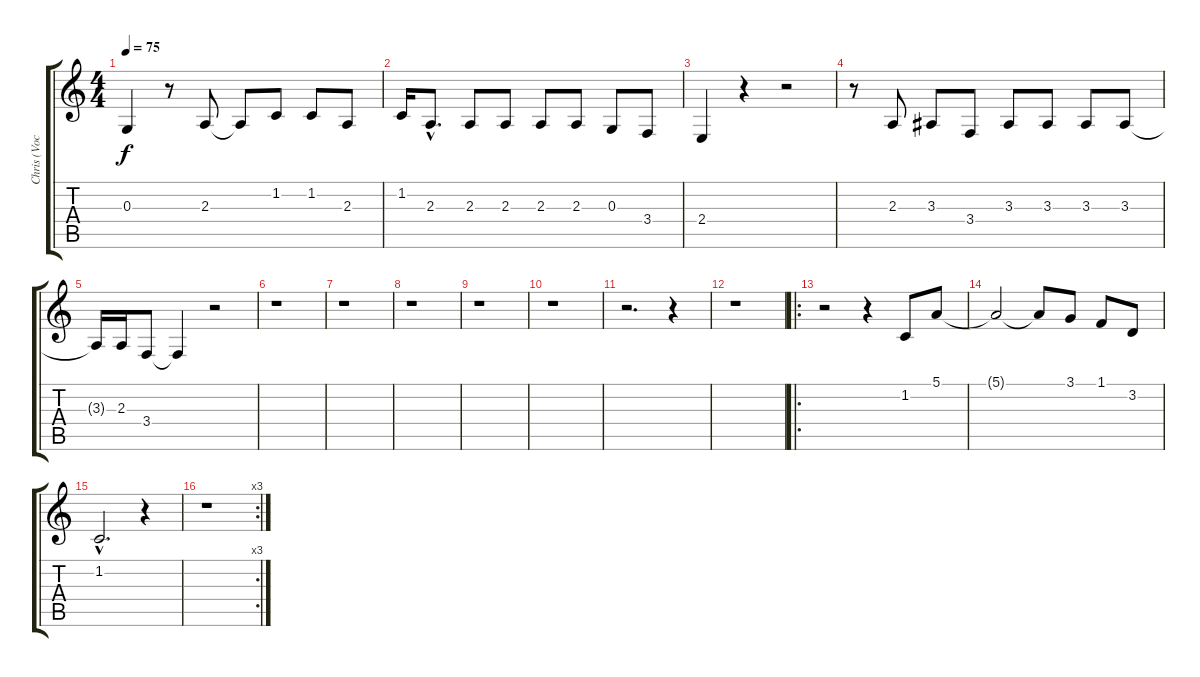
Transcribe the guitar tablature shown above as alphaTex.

\track ("Chris (Vocals)" "Chris (Voc") {instrument altosax}
\staff {score tabs}
\tuning (E4 B3 G3 D3 A2 E2) {hide}
\ts (4 4)
\tempo 75
\clef g2
\ks c
0.3{t}.4{dy f} r.8 2.3.8 2.3{t}.8 1.2.8 1.2.8 2.3.8 |
1.2.16 2.3{hac}.8{d} 2.3.8 2.3.8 2.3.8 2.3.8 0.3.8 3.4.8 |
2.4.4 r.4 r.2 |
r.8 2.3.8 3.3.8 3.4.8 3.3.8 3.3.8 3.3.8 3.3.8 |
3.3{t}.16 2.3.16 3.4.8 3.4{t}.4 r.2 |
r.1 |
r.1 |
r.1 |
r.1 |
r.1 |
r.2{d} r.4 |
r.1 |
\ro
r.2 r.4 1.2.8 5.1.8 |
5.1{t}.2 5.1{t}.8 3.1.8 1.1.8 3.2.8 |
1.2{hac}.2{d} r.4 |
\rc 3
r.1
